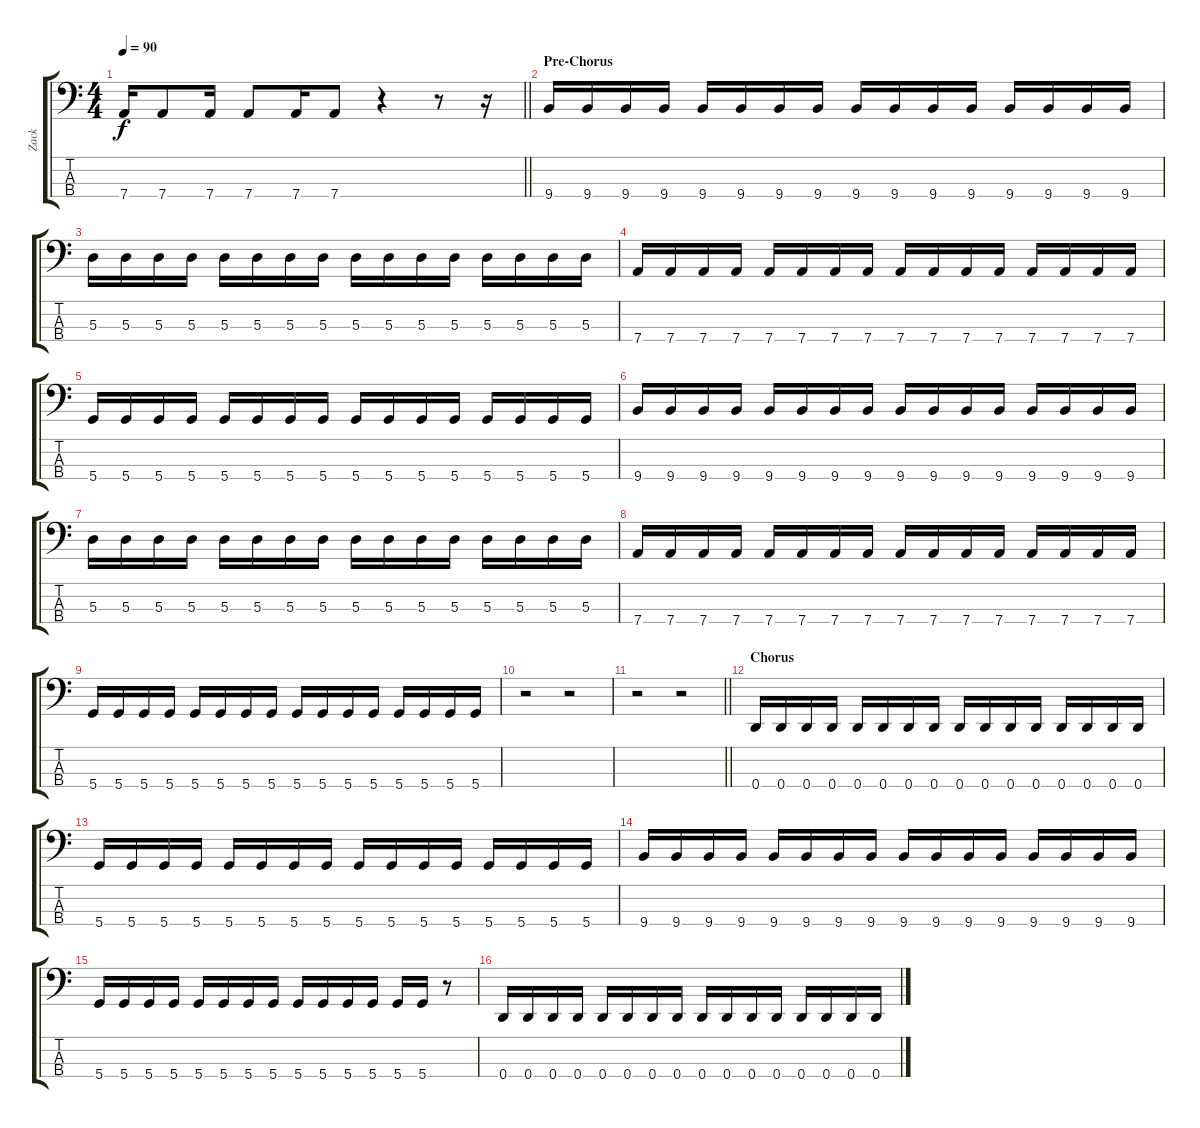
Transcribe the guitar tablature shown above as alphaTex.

\track ("Zack" "Zack") {instrument electricbassfinger}
\staff {score tabs}
\tuning (G2 D2 A1 D1) {hide}
\ts (4 4)
\tempo 90
\clef f4
\barLineRight lightlight
\ks c
7.4.16{dy f} 7.4.8 7.4.16 7.4.8 7.4.16 7.4.8 r.4 r.8 r.16 |
\section ("" "Pre-Chorus")
9.4.16 9.4.16 9.4.16 9.4.16 9.4.16 9.4.16 9.4.16 9.4.16 9.4.16 9.4.16 9.4.16 9.4.16 9.4.16 9.4.16 9.4.16 9.4.16 |
5.3.16 5.3.16 5.3.16 5.3.16 5.3.16 5.3.16 5.3.16 5.3.16 5.3.16 5.3.16 5.3.16 5.3.16 5.3.16 5.3.16 5.3.16 5.3.16 |
7.4.16 7.4.16 7.4.16 7.4.16 7.4.16 7.4.16 7.4.16 7.4.16 7.4.16 7.4.16 7.4.16 7.4.16 7.4.16 7.4.16 7.4.16 7.4.16 |
5.4.16 5.4.16 5.4.16 5.4.16 5.4.16 5.4.16 5.4.16 5.4.16 5.4.16 5.4.16 5.4.16 5.4.16 5.4.16 5.4.16 5.4.16 5.4.16 |
9.4.16 9.4.16 9.4.16 9.4.16 9.4.16 9.4.16 9.4.16 9.4.16 9.4.16 9.4.16 9.4.16 9.4.16 9.4.16 9.4.16 9.4.16 9.4.16 |
5.3.16 5.3.16 5.3.16 5.3.16 5.3.16 5.3.16 5.3.16 5.3.16 5.3.16 5.3.16 5.3.16 5.3.16 5.3.16 5.3.16 5.3.16 5.3.16 |
7.4.16 7.4.16 7.4.16 7.4.16 7.4.16 7.4.16 7.4.16 7.4.16 7.4.16 7.4.16 7.4.16 7.4.16 7.4.16 7.4.16 7.4.16 7.4.16 |
5.4.16 5.4.16 5.4.16 5.4.16 5.4.16 5.4.16 5.4.16 5.4.16 5.4.16 5.4.16 5.4.16 5.4.16 5.4.16 5.4.16 5.4.16 5.4.16 |
r.2 r.2 |
\barLineRight lightlight
r.2 r.2 |
\section ("" "Chorus")
0.4.16 0.4.16 0.4.16 0.4.16 0.4.16 0.4.16 0.4.16 0.4.16 0.4.16 0.4.16 0.4.16 0.4.16 0.4.16 0.4.16 0.4.16 0.4.16 |
5.4.16 5.4.16 5.4.16 5.4.16 5.4.16 5.4.16 5.4.16 5.4.16 5.4.16 5.4.16 5.4.16 5.4.16 5.4.16 5.4.16 5.4.16 5.4.16 |
9.4.16 9.4.16 9.4.16 9.4.16 9.4.16 9.4.16 9.4.16 9.4.16 9.4.16 9.4.16 9.4.16 9.4.16 9.4.16 9.4.16 9.4.16 9.4.16 |
5.4.16 5.4.16 5.4.16 5.4.16 5.4.16 5.4.16 5.4.16 5.4.16 5.4.16 5.4.16 5.4.16 5.4.16 5.4.16 5.4.16 r.8 |
0.4.16 0.4.16 0.4.16 0.4.16 0.4.16 0.4.16 0.4.16 0.4.16 0.4.16 0.4.16 0.4.16 0.4.16 0.4.16 0.4.16 0.4.16 0.4.16
